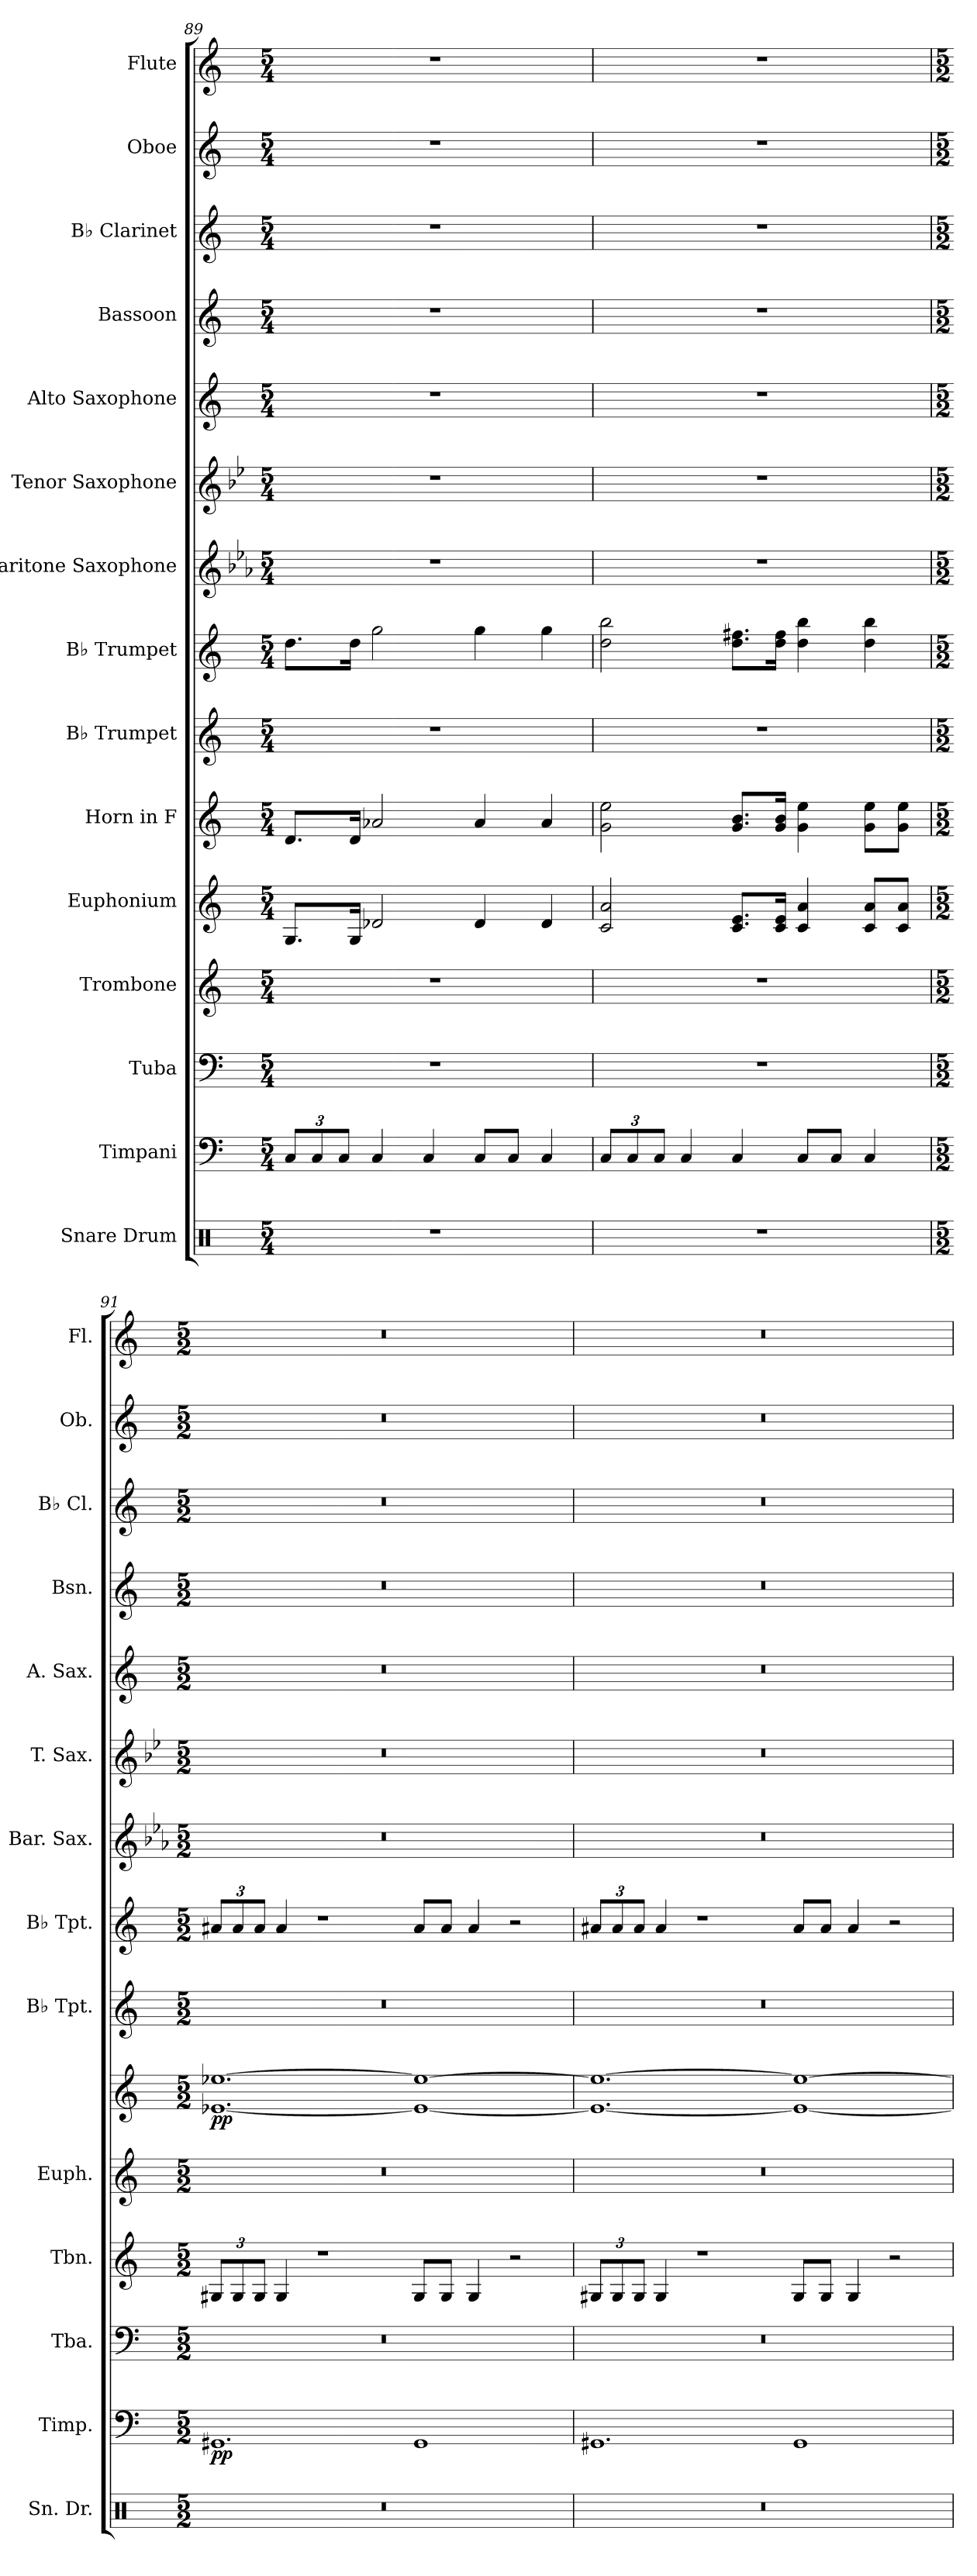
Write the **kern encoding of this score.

**kern	**kern	**dynam	**kern	**kern	**kern	**kern	**dynam	**kern	**kern	**kern	**kern	**kern	**kern	**kern	**kern	**kern
*part15	*part14	*part14	*part13	*part12	*part11	*part10	*part10	*part9	*part8	*part7	*part6	*part5	*part4	*part3	*part2	*part1
*staff15	*staff14	*staff14	*staff13	*staff12	*staff11	*staff10	*staff10	*staff9	*staff8	*staff7	*staff6	*staff5	*staff4	*staff3	*staff2	*staff1
*I"Snare Drum	*I"Timpani	*	*I"Tuba	*I"Trombone	*I"Euphonium	*I"Horn in F	*	*I"B♭ Trumpet	*I"B♭ Trumpet	*I"Baritone Saxophone	*I"Tenor Saxophone	*I"Alto Saxophone	*I"Bassoon	*I"B♭ Clarinet	*I"Oboe	*I"Flute
*I'Sn. Dr.	*I'Timp.	*	*I'Tba.	*I'Tbn.	*I'Euph.	*	*	*I'B♭ Tpt.	*I'B♭ Tpt.	*I'Bar. Sax.	*I'T. Sax.	*I'A. Sax.	*I'Bsn.	*I'B♭ Cl.	*I'Ob.	*I'Fl.
*clefX	*clefF4	*	*clefF4	*clefG2	*clefG2	*clefG2	*	*clefG2	*clefG2	*clefG2	*clefG2	*clefG2	*clefG2	*clefG2	*clefG2	*clefG2
*	*	*	*	*	*	*ITrd4c7	*	*ITrd1c2	*ITrd1c2	*ITrd12c21	*ITrd8c14	*ITrd5c9	*	*ITrd1c2	*	*
*k[]	*k[]	*	*k[]	*k[]	*k[]	*k[b-]	*	*k[b-e-]	*k[b-e-]	*k[b-e-a-]	*k[b-e-]	*k[b-e-a-]	*k[]	*k[b-e-]	*k[]	*k[]
*M5/4	*M5/4	*	*M5/4	*M5/4	*M5/4	*M5/4	*	*M5/4	*M5/4	*M5/4	*M5/4	*M5/4	*M5/4	*M5/4	*M5/4	*M5/4
*	*Xbrackettup	*	*	*	*	*	*	*	*	*	*	*	*	*	*	*
=89	=89	=89	=89	=89	=89	=89	=89	=89	=89	=89	=89	=89	=89	=89	=89	=89
4%5r	12C/L	.	4%5r	4%5r	8.G/L	8.G/L	.	4%5r	8.cc\L	4%5r	4%5r	4%5r	4%5r	4%5r	4%5r	4%5r
.	12C/	.	.	.	.	.	.	.	.	.	.	.	.	.	.	.
.	12C/J	.	.	.	.	.	.	.	.	.	.	.	.	.	.	.
.	.	.	.	.	16G/Jk	16G/Jk	.	.	16cc\Jk	.	.	.	.	.	.	.
.	4C/	.	.	.	2d-X/	2d-X/	.	.	2ff\	.	.	.	.	.	.	.
.	4C/	.	.	.	.	.	.	.	.	.	.	.	.	.	.	.
.	8C/L	.	.	.	4d-/	4d-/	.	.	4ff\	.	.	.	.	.	.	.
.	8C/J	.	.	.	.	.	.	.	.	.	.	.	.	.	.	.
.	4C/	.	.	.	4d-/	4d-/	.	.	4ff\	.	.	.	.	.	.	.
=90	=90	=90	=90	=90	=90	=90	=90	=90	=90	=90	=90	=90	=90	=90	=90	=90
4%5r	12C/L	.	4%5r	4%5r	2c/ 2a/	2c\ 2a\	.	4%5r	2cc\ 2aa\	4%5r	4%5r	4%5r	4%5r	4%5r	4%5r	4%5r
.	12C/	.	.	.	.	.	.	.	.	.	.	.	.	.	.	.
.	12C/J	.	.	.	.	.	.	.	.	.	.	.	.	.	.	.
.	4C/	.	.	.	.	.	.	.	.	.	.	.	.	.	.	.
.	4C/	.	.	.	8.c/ 8.e/L	8.c/ 8.e/L	.	.	8.cc\ 8.een\L	.	.	.	.	.	.	.
.	.	.	.	.	16c/ 16e/Jk	16c/ 16e/Jk	.	.	16cc\ 16ee\Jk	.	.	.	.	.	.	.
.	8C/L	.	.	.	4c/ 4a/	4c\ 4a\	.	.	4cc\ 4aa\	.	.	.	.	.	.	.
.	8C/J	.	.	.	.	.	.	.	.	.	.	.	.	.	.	.
.	4C/	.	.	.	8c/ 8a/L	8c\ 8a\L	.	.	4cc\ 4aa\	.	.	.	.	.	.	.
.	.	.	.	.	8c/ 8a/J	8c\ 8a\J	.	.	.	.	.	.	.	.	.	.
=91	=91	=91	=91	=91	=91	=91	=91	=91	=91	=91	=91	=91	=91	=91	=91	=91
*M5/2	*M5/2	*	*M5/2	*M5/2	*M5/2	*M5/2	*	*M5/2	*M5/2	*M5/2	*M5/2	*M5/2	*M5/2	*M5/2	*M5/2	*M5/2
*	*	*	*	*Xbrackettup	*	*	*	*	*Xbrackettup	*	*	*	*	*	*	*
*	*	*	*	*	*	*	*	*	*	*	*	*	*	*	*	*MM120
!	!	!LO:DY:b	!	!	!	!	!	!	!	!	!	!	!	!	!	!
!	!	!LO:DY:n=1:b	!	!	!	!	!LO:DY:b	!	!	!	!	!	!	!	!	!
!	!	!	!	!	!	!	!LO:DY:n=1:b	!	!	!	!	!	!	!	!	!
2%5r	1.GG#X	p p	2%5r	12G#X/L	2%5r	[1.A-X [1.a-X	p p	2%5r	12g#X/L	2%5r	2%5r	2%5r	2%5r	2%5r	2%5r	2%5r
.	.	.	.	12G#/	.	.	.	.	12g#/	.	.	.	.	.	.	.
.	.	.	.	12G#/J	.	.	.	.	12g#/J	.	.	.	.	.	.	.
.	.	.	.	4G#/	.	.	.	.	4g#/	.	.	.	.	.	.	.
.	.	.	.	1r	.	.	.	.	1r	.	.	.	.	.	.	.
.	1GG#	.	.	8G#/L	.	1A-_ 1a-_	.	.	8g#/L	.	.	.	.	.	.	.
.	.	.	.	8G#/J	.	.	.	.	8g#/J	.	.	.	.	.	.	.
.	.	.	.	4G#/	.	.	.	.	4g#/	.	.	.	.	.	.	.
.	.	.	.	2r	.	.	.	.	2r	.	.	.	.	.	.	.
!!LO:PB:g=z
=92	=92	=92	=92	=92	=92	=92	=92	=92	=92	=92	=92	=92	=92	=92	=92	=92
2%5r	1.GG#X	.	2%5r	12G#X/L	2%5r	1.A-_ 1.a-_	.	2%5r	12g#X/L	2%5r	2%5r	2%5r	2%5r	2%5r	2%5r	2%5r
.	.	.	.	12G#/	.	.	.	.	12g#/	.	.	.	.	.	.	.
.	.	.	.	12G#/J	.	.	.	.	12g#/J	.	.	.	.	.	.	.
.	.	.	.	4G#/	.	.	.	.	4g#/	.	.	.	.	.	.	.
.	.	.	.	1r	.	.	.	.	1r	.	.	.	.	.	.	.
.	1GG#	.	.	8G#/L	.	1A-_ 1a-_	.	.	8g#/L	.	.	.	.	.	.	.
.	.	.	.	8G#/J	.	.	.	.	8g#/J	.	.	.	.	.	.	.
.	.	.	.	4G#/	.	.	.	.	4g#/	.	.	.	.	.	.	.
.	.	.	.	2r	.	.	.	.	2r	.	.	.	.	.	.	.
=	=	=	=	=	=	=	=	=	=	=	=	=	=	=	=	=
*-	*-	*-	*-	*-	*-	*-	*-	*-	*-	*-	*-	*-	*-	*-	*-	*-
